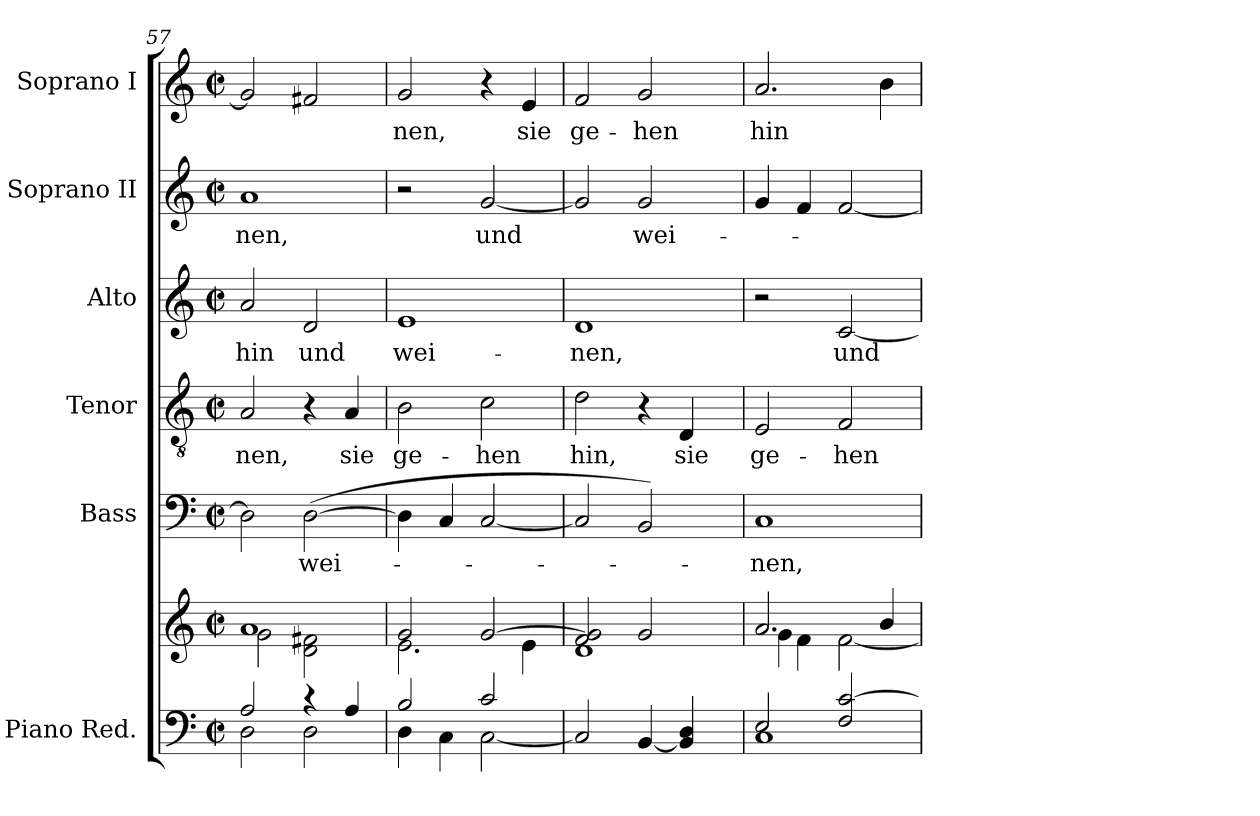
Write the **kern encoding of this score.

**kern	**kern	**kern	**text	**kern	**text	**kern	**text	**kern	**text	**kern	**text
*part6	*part6	*part5	*part5	*part4	*part4	*part3	*part3	*part2	*part2	*part1	*part1
*staff7	*staff6	*staff5	*staff5	*staff4	*staff4	*staff3	*staff3	*staff2	*staff2	*staff1	*staff1
*I"Piano Red.	*	*I"Bass	*	*I"Tenor	*	*I"Alto	*	*I"Soprano II	*	*I"Soprano I	*
*	*	*I'B	*	*I'T	*	*I'A	*	*I'S II	*	*I'S I	*
*clefF4	*clefG2	*clefF4	*	*clefGv2	*	*clefG2	*	*clefG2	*	*clefG2	*
*	*	*ITrd7c12	*	*ITrd7c12	*	*	*	*	*	*	*
*k[]	*k[]	*k[]	*	*k[]	*	*k[]	*	*k[]	*	*k[]	*
*C:	*C:	*C:	*	*C:	*	*C:	*	*C:	*	*C:	*
*M2/2	*M2/2	*M2/2	*	*M2/2	*	*M2/2	*	*M2/2	*	*M2/2	*
*met(c|)	*met(c|)	*met(c|)	*	*met(c|)	*	*met(c|)	*	*met(c|)	*	*met(c|)	*
=57	=57	=57	=57	=57	=57	=57	=57	=57	=57	=57	=57
*^	*^	*	*	*	*	*	*	*	*	*	*
!	!	!	!	!	!	!	!LO:LY:b:color=#000000	!	!	!	!	!	!
!	!	!	!	!	!	!	!	!	!LO:LY:b:color=#000000	!	!	!	!
!	!	!	!	!	!	!	!	!	!	!	!LO:LY:b:color=#000000	!	!
2Ai/	2Di\	1ai	2gi\	2DDi\]	.	2AAi/	-nen,	2ai/	hin	1ai	-nen,	2gi/]	.
!	!	!	!	!	!LO:LY:b:color=#000000	!	!	!	!	!	!	!	!
!	!	!	!	!	!	!	!	!	!LO:LY:b:color=#000000	!	!	!	!
4r	2Di\	.	2di\ 2f#Xi	([>2DDi\	wei-	4r	.	2di/	und	.	.	2f#Xi/	.
!	!	!	!	!	!	!	!LO:LY:b:color=#000000	!	!	!	!	!	!
4Ai/	.	.	.	.	.	4AAi/	sie	.	.	.	.	.	.
!!LO:PB:g=z
=58	=58	=58	=58	=58	=58	=58	=58	=58	=58	=58	=58	=58	=58
!	!	!	!	!	!	!	!LO:LY:b:color=#000000	!	!	!	!	!	!
!	!	!	!	!	!	!	!	!	!LO:LY:b:color=#000000	!	!	!	!
!	!	!	!	!	!	!	!	!	!	!	!	!	!LO:LY:b:color=#000000
2Bi/	4Di\	2gi/	2.ei\	4DDi\]	.	2BBi\	ge-	1ei	wei-	2r	.	2gi/	-nen,
.	4Ci\	.	.	4CCi/	.	.	.	.	.	.	.	.	.
!	!	!	!	!	!	!	!LO:LY:b:color=#000000	!	!	!	!	!	!
!	!	!	!	!	!	!	!	!	!	!	!LO:LY:b:color=#000000	!	!
2ci/	[<2Ci\	[>2gi/	.	[<2CCi/	.	2Ci\	-hen	.	.	[<2gi/	und	4r	.
!	!	!	!	!	!	!	!	!	!	!	!	!	!LO:LY:b:color=#000000
.	.	.	4ei\	.	.	.	.	.	.	.	.	4ei/	sie
*v	*v	*	*	*	*	*	*	*	*	*	*	*	*
=59	=59	=59	=59	=59	=59	=59	=59	=59	=59	=59	=59	=59
!	!	!	!	!	!	!LO:LY:b:color=#000000	!	!	!	!	!	!
!	!	!	!	!	!	!	!	!LO:LY:b:color=#000000	!	!	!	!
!	!	!	!	!	!	!	!	!	!	!	!	!LO:LY:b:color=#000000
2Ci/]	2fi/ 2gi]	1di	2CCi/]	.	2Di\	hin,	1di	-nen,	2gi/]	.	2fi/	ge-
!	!	!	!	!	!	!	!	!	!	!LO:LY:b:color=#000000	!	!
!	!	!	!	!	!	!	!	!	!	!	!	!LO:LY:b:color=#000000
[<4BBi/	2gi/	.	2BBBi/)	.	4r	.	.	.	2gi/	wei-	2gi/	-hen
!	!	!	!	!	!	!LO:LY:b:color=#000000	!	!	!	!	!	!
4BBi/] 4Di	.	.	.	.	4DDi/	sie	.	.	.	.	.	.
=60	=60	=60	=60	=60	=60	=60	=60	=60	=60	=60	=60	=60
*^	*	*	*	*	*	*	*	*	*	*	*	*
!	!	!	!	!	!LO:LY:b:color=#000000	!	!	!	!	!	!	!	!
!	!	!	!	!	!	!	!LO:LY:b:color=#000000	!	!	!	!	!	!
!	!	!	!	!	!	!	!	!	!	!	!	!	!LO:LY:b:color=#000000
2Ei/	1Ci	2.ai/	4gi\	1CCi	-nen,	2EEi/	ge-	2r	.	4gi/	.	2.ai/	hin
.	.	.	4fi\	.	.	.	.	.	.	4fi/	.	.	.
!	!	!	!	!	!	!	!LO:LY:b:color=#000000	!	!	!	!	!	!
!	!	!	!	!	!	!	!	!	!LO:LY:b:color=#000000	!	!	!	!
2Fi/ [>2ci	.	.	[<2fi\	.	.	2FFi/	-hen	[<2ci/	und	[<2fi/	.	.	.
.	.	4bi/	.	.	.	.	.	.	.	.	.	4bi\	.
*v	*v	*	*	*	*	*	*	*	*	*	*	*	*
*	*v	*v	*	*	*	*	*	*	*	*	*	*
=	=	=	=	=	=	=	=	=	=	=	=
*-	*-	*-	*-	*-	*-	*-	*-	*-	*-	*-	*-
